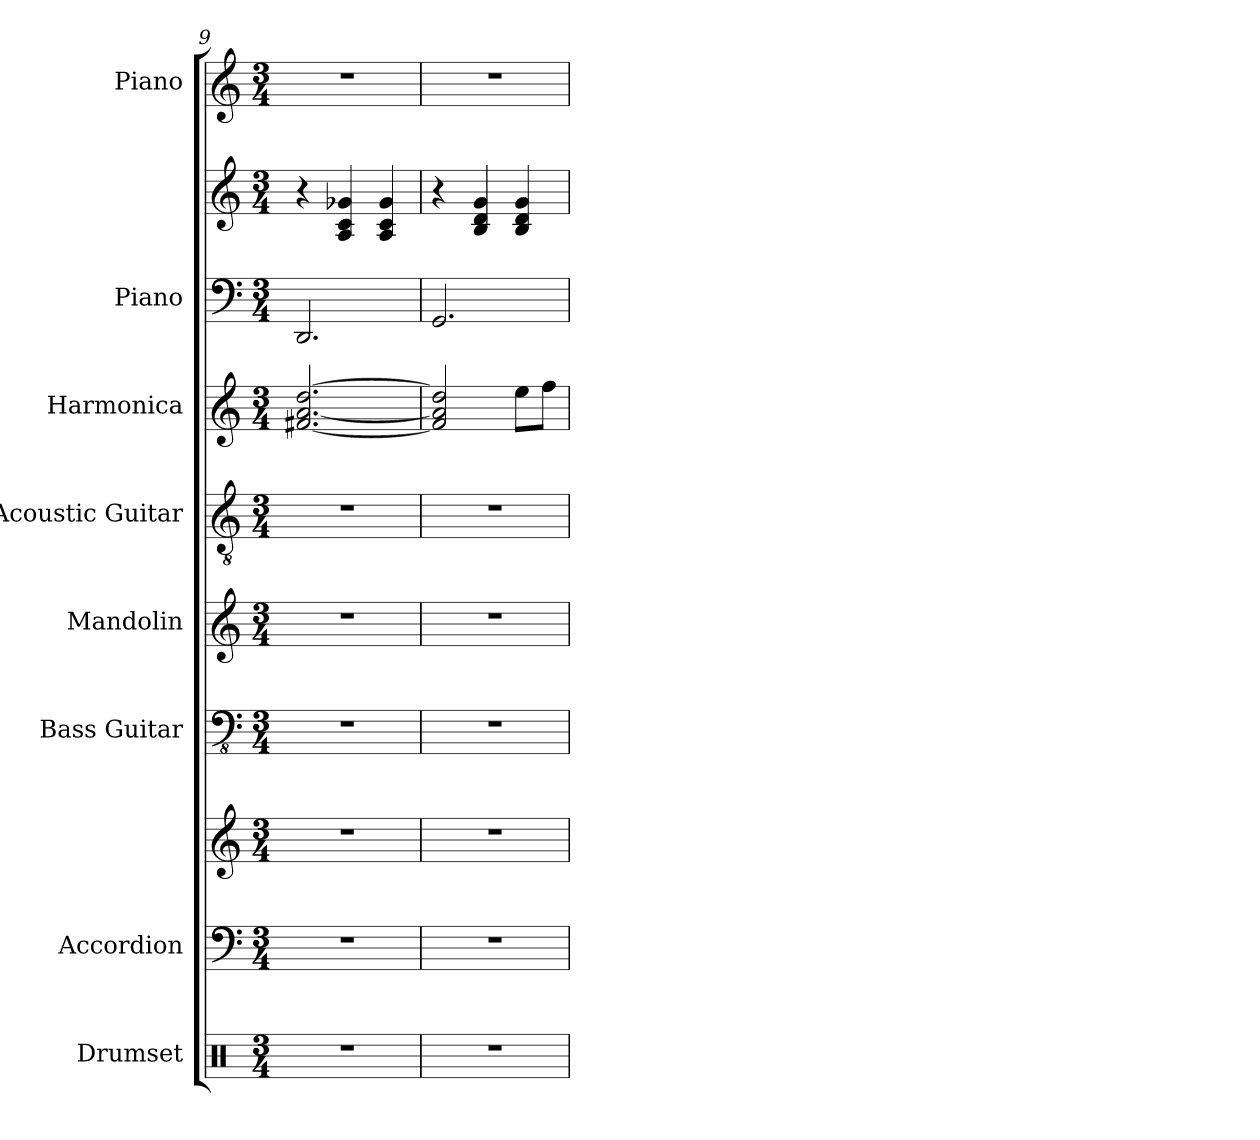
**kern	**kern	**kern	**kern	**kern	**kern	**kern	**kern	**kern	**kern
*part8	*part7	*part7	*part6	*part5	*part4	*part3	*part2	*part2	*part1
*staff10	*staff9	*staff8	*staff7	*staff6	*staff5	*staff4	*staff3	*staff2	*staff1
*I"Drumset	*I"Accordion	*	*I"Bass Guitar	*I"Mandolin	*I"Acoustic Guitar	*I"Harmonica	*I"Piano	*	*I"Piano
*I'Drs.	*I'Acc.	*	*I'B. Guit.	*I'Mdn.	*I'Guit.	*I'Harm.	*I'Pno.	*	*I'Pno.
*clefX	*clefF4	*clefG2	*clefFv4	*clefG2	*clefGv2	*clefG2	*clefF4	*clefG2	*clefG2
*k[]	*k[]	*k[]	*k[]	*k[]	*k[]	*k[]	*k[]	*k[]	*k[]
*M3/4	*M3/4	*M3/4	*M3/4	*M3/4	*M3/4	*M3/4	*M3/4	*M3/4	*M3/4
=9	=9	=9	=9	=9	=9	=9	=9	=9	=9
2.r	2.r	2.r	2.r	2.r	2.r	[2.f#X/ [2.a/ [2.dd/	2.DD/	4r	2.r
.	.	.	.	.	.	.	.	4A/ 4c/ 4g-X/	.
.	.	.	.	.	.	.	.	4A/ 4c/ 4g-/	.
!!LO:PB:g=z
=10	=10	=10	=10	=10	=10	=10	=10	=10	=10
2.r	2.r	2.r	2.r	2.r	2.r	2f#/] 2a/] 2dd/]	2.GG/	4r	2.r
.	.	.	.	.	.	.	.	4B/ 4d/ 4g/	.
.	.	.	.	.	.	8ee\L	.	4B/ 4d/ 4g/	.
.	.	.	.	.	.	8ff\J	.	.	.
=	=	=	=	=	=	=	=	=	=
*-	*-	*-	*-	*-	*-	*-	*-	*-	*-
